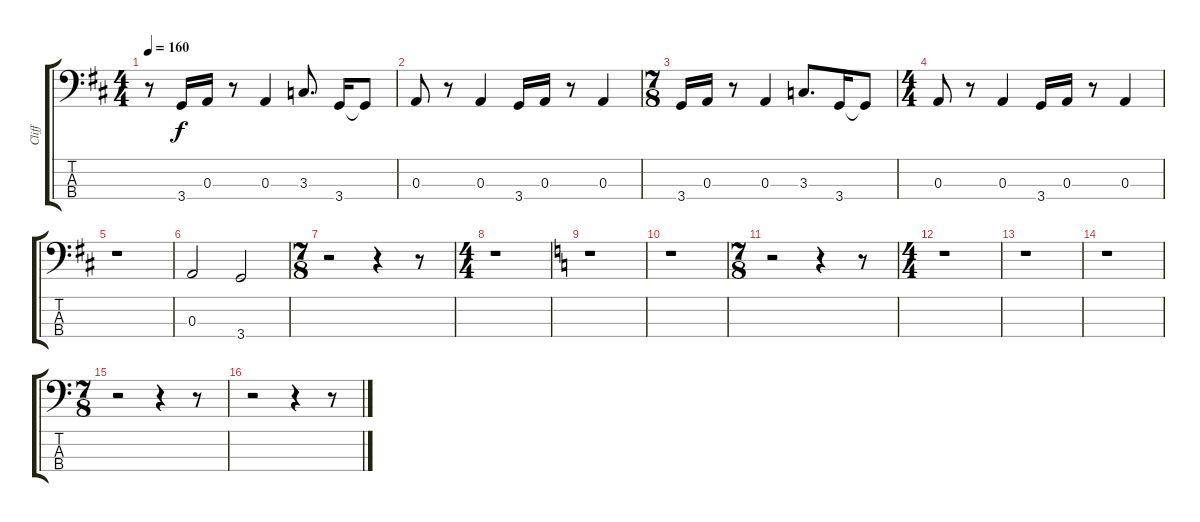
\track ("Cliff" "Cliff") {instrument electricbassfinger}
\staff {score tabs}
\tuning (G2 D2 A1 E1) {hide}
\ts (4 4)
\tempo 160
\clef f4
\ks d
r.8{dy f} 3.4.16 0.3.16 r.8 0.3.4 3.3.8{d} 3.4.16 3.4{t}.8 |
0.3.8 r.8 0.3.4 3.4.16 0.3.16 r.8 0.3.4 |
\ts (7 8)
3.4.16 0.3.16 r.8 0.3.4 3.3.8{d} 3.4.16 3.4{t}.8 |
\ts (4 4)
0.3.8 r.8 0.3.4 3.4.16 0.3.16 r.8 0.3.4 |
r.1 |
0.3.2 3.4.2 |
\ts (7 8)
r.2 r.4 r.8 |
\ts (4 4)
r.1 |
\ks c
r.1 |
r.1 |
\ts (7 8)
r.2 r.4 r.8 |
\ts (4 4)
r.1 |
r.1 |
r.1 |
\ts (7 8)
r.2 r.4 r.8 |
r.2 r.4 r.8
